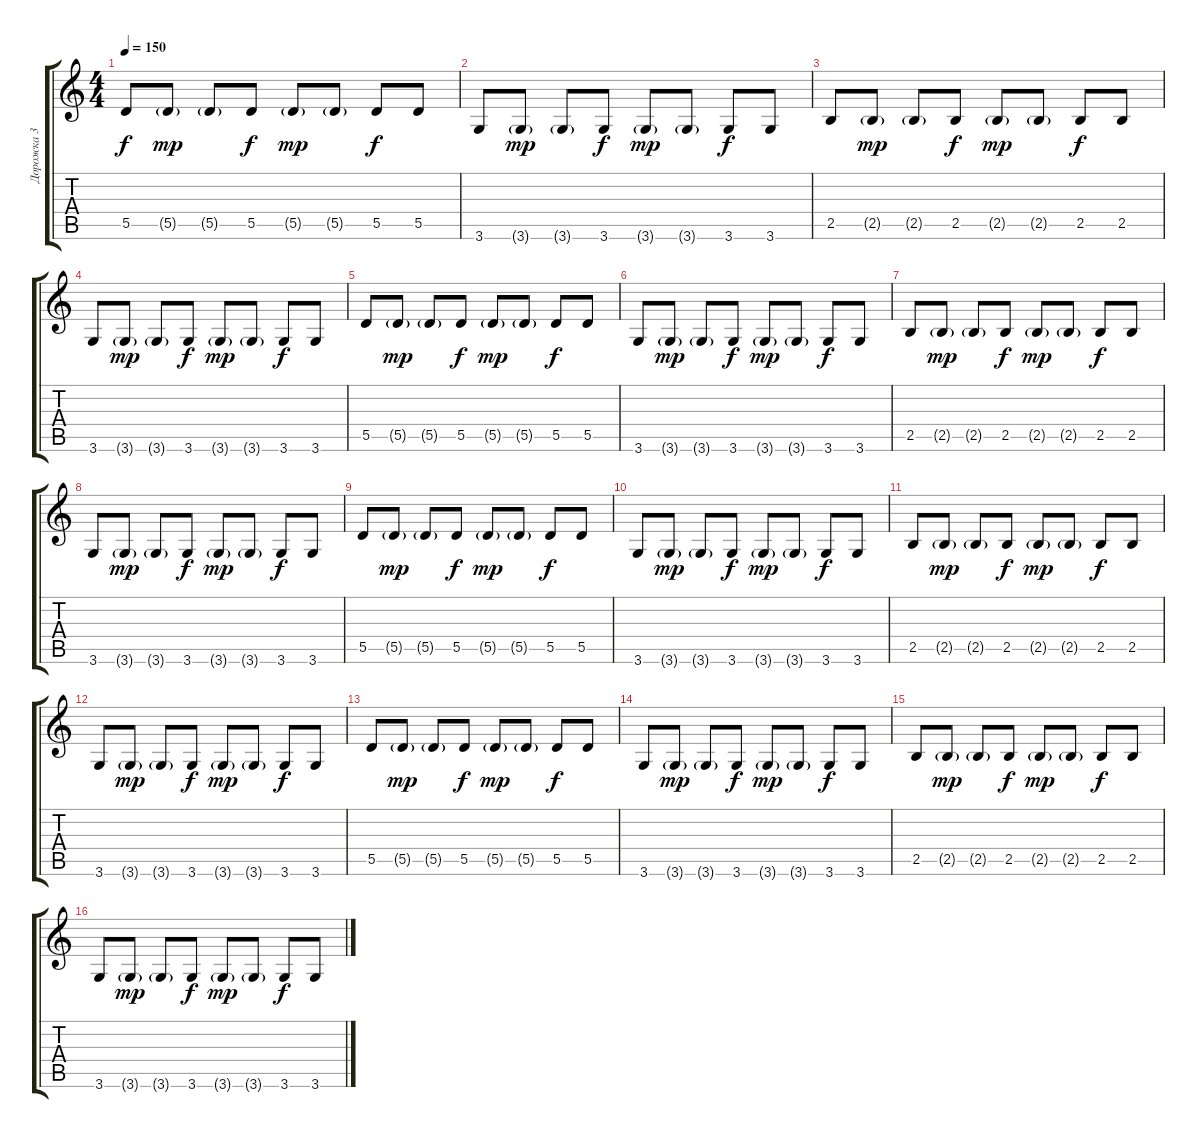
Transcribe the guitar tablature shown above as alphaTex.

\track ("Дорожка 3" "Дорожка 3") {instrument electricbassfinger}
\staff {score tabs}
\tuning (E4 B3 G3 D3 A2 E2) {hide}
\ts (4 4)
\tempo 150
\clef g2
\ks c
5.5.8{dy f} 5.5{g}.8{dy mp} 5.5{g}.8 5.5.8{dy f} 5.5{g}.8{dy mp} 5.5{g}.8 5.5.8{dy f} 5.5.8 |
3.6.8 3.6{g}.8{dy mp} 3.6{g}.8 3.6.8{dy f} 3.6{g}.8{dy mp} 3.6{g}.8 3.6.8{dy f} 3.6.8 |
2.5.8 2.5{g}.8{dy mp} 2.5{g}.8 2.5.8{dy f} 2.5{g}.8{dy mp} 2.5{g}.8 2.5.8{dy f} 2.5.8 |
3.6.8 3.6{g}.8{dy mp} 3.6{g}.8 3.6.8{dy f} 3.6{g}.8{dy mp} 3.6{g}.8 3.6.8{dy f} 3.6.8 |
5.5.8 5.5{g}.8{dy mp} 5.5{g}.8 5.5.8{dy f} 5.5{g}.8{dy mp} 5.5{g}.8 5.5.8{dy f} 5.5.8 |
3.6.8 3.6{g}.8{dy mp} 3.6{g}.8 3.6.8{dy f} 3.6{g}.8{dy mp} 3.6{g}.8 3.6.8{dy f} 3.6.8 |
2.5.8 2.5{g}.8{dy mp} 2.5{g}.8 2.5.8{dy f} 2.5{g}.8{dy mp} 2.5{g}.8 2.5.8{dy f} 2.5.8 |
3.6.8 3.6{g}.8{dy mp} 3.6{g}.8 3.6.8{dy f} 3.6{g}.8{dy mp} 3.6{g}.8 3.6.8{dy f} 3.6.8 |
5.5.8 5.5{g}.8{dy mp} 5.5{g}.8 5.5.8{dy f} 5.5{g}.8{dy mp} 5.5{g}.8 5.5.8{dy f} 5.5.8 |
3.6.8 3.6{g}.8{dy mp} 3.6{g}.8 3.6.8{dy f} 3.6{g}.8{dy mp} 3.6{g}.8 3.6.8{dy f} 3.6.8 |
2.5.8 2.5{g}.8{dy mp} 2.5{g}.8 2.5.8{dy f} 2.5{g}.8{dy mp} 2.5{g}.8 2.5.8{dy f} 2.5.8 |
3.6.8 3.6{g}.8{dy mp} 3.6{g}.8 3.6.8{dy f} 3.6{g}.8{dy mp} 3.6{g}.8 3.6.8{dy f} 3.6.8 |
5.5.8 5.5{g}.8{dy mp} 5.5{g}.8 5.5.8{dy f} 5.5{g}.8{dy mp} 5.5{g}.8 5.5.8{dy f} 5.5.8 |
3.6.8 3.6{g}.8{dy mp} 3.6{g}.8 3.6.8{dy f} 3.6{g}.8{dy mp} 3.6{g}.8 3.6.8{dy f} 3.6.8 |
2.5.8 2.5{g}.8{dy mp} 2.5{g}.8 2.5.8{dy f} 2.5{g}.8{dy mp} 2.5{g}.8 2.5.8{dy f} 2.5.8 |
3.6.8 3.6{g}.8{dy mp} 3.6{g}.8 3.6.8{dy f} 3.6{g}.8{dy mp} 3.6{g}.8 3.6.8{dy f} 3.6.8
